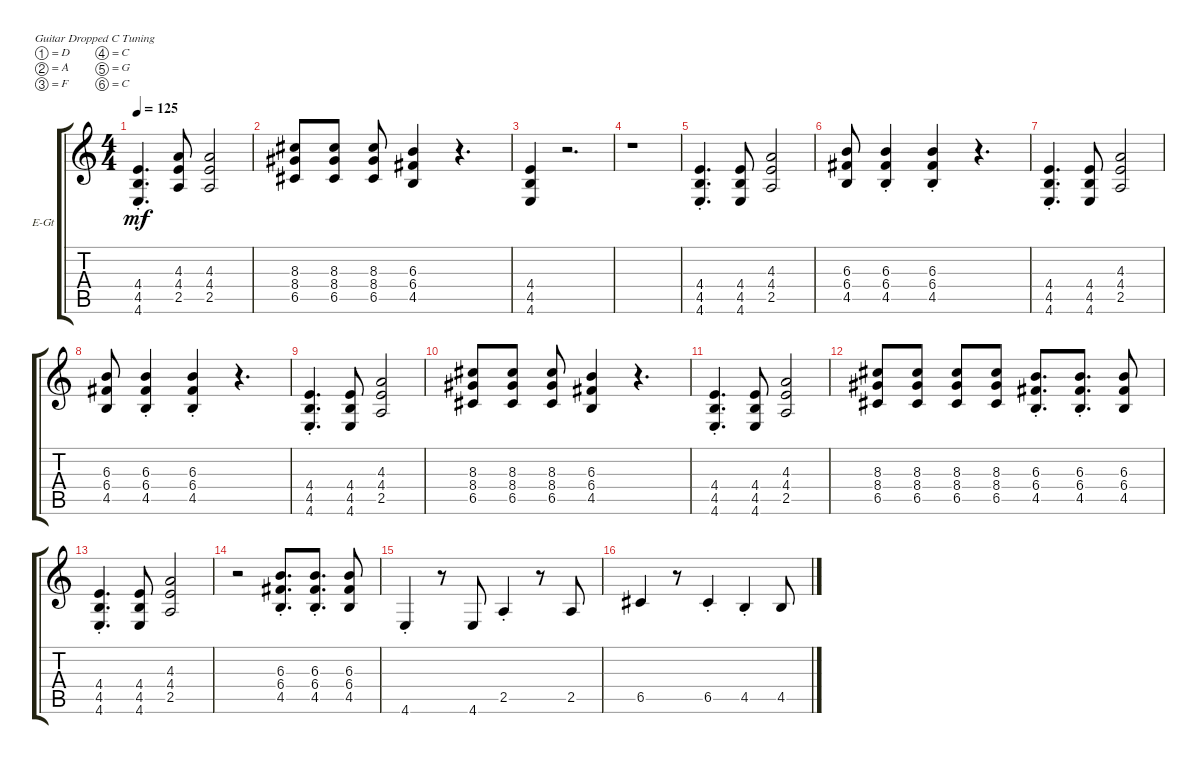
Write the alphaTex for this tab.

\defaultSystemsLayout 4
\bracketExtendMode groupsimilarinstruments
\firstSystemTrackNameOrientation horizontal
\otherSystemsTrackNameOrientation horizontal
\track ("Original Riff" "E-Gt") {instrument overdrivenguitar}
\staff {score tabs}
\tuning (D4 A3 F3 C3 G2 C2)
\ts (4 4)
\tempo 125
\clef g2
\ks c
(4.6{st} 4.5{st} 4.4{st}).4{d dy mf} (2.5 4.4 4.3).8 (2.5 4.4 4.3).2 |
(6.5 8.4 8.3).8 (6.5 8.4 8.3).8 (6.5 8.4 8.3).8 (4.5 6.4 6.3).4 r.4{d} |
(4.6 4.5 4.4).4 r.2{d} |
r.1 |
(4.6{st} 4.5{st} 4.4{st}).4{d} (4.5 4.4 4.6).8 (2.5 4.4 4.3).2 |
(4.5 6.4 6.3).8 (4.5{st} 6.4{st} 6.3{st}).4 (4.5{st} 6.4{st} 6.3{st}).4 r.4{d} |
(4.6{st} 4.5{st} 4.4{st}).4{d} (4.5 4.4 4.6).8 (2.5 4.4 4.3).2 |
(4.5 6.4 6.3).8 (4.5{st} 6.4{st} 6.3{st}).4 (4.5{st} 6.4{st} 6.3{st}).4 r.4{d} |
(4.6{st} 4.5{st} 4.4{st}).4{d} (4.5 4.4 4.6).8 (2.5 4.4 4.3).2 |
(6.5 8.4 8.3).8 (6.5 8.4 8.3).8 (6.5 8.4 8.3).8 (4.5 6.4 6.3).4 r.4{d} |
(4.6{st} 4.5{st} 4.4{st}).4{d} (4.5 4.4 4.6).8 (2.5 4.4 4.3).2 |
(6.5 8.4 8.3).8 (6.5 8.4 8.3).8 (6.5 8.4 8.3).8 (6.5 8.4 8.3).8 (4.5{st} 6.4{st} 6.3{st}).8{d} (4.5{st} 6.4{st} 6.3{st}).8{d} (6.3 6.4 4.5).8 |
(4.6{st} 4.5{st} 4.4{st}).4{d} (4.5 4.4 4.6).8 (2.5 4.4 4.3).2 |
r.2 (4.5{st} 6.4{st} 6.3{st}).8{d} (4.5{st} 6.4{st} 6.3{st}).8{d} (6.3 6.4 4.5).8 |
4.6{st}.4 r.8 4.6.8 2.5{st}.4 r.8 2.5.8 |
6.5.4 r.8 6.5{st}.4 4.5{st}.4 4.5.8
